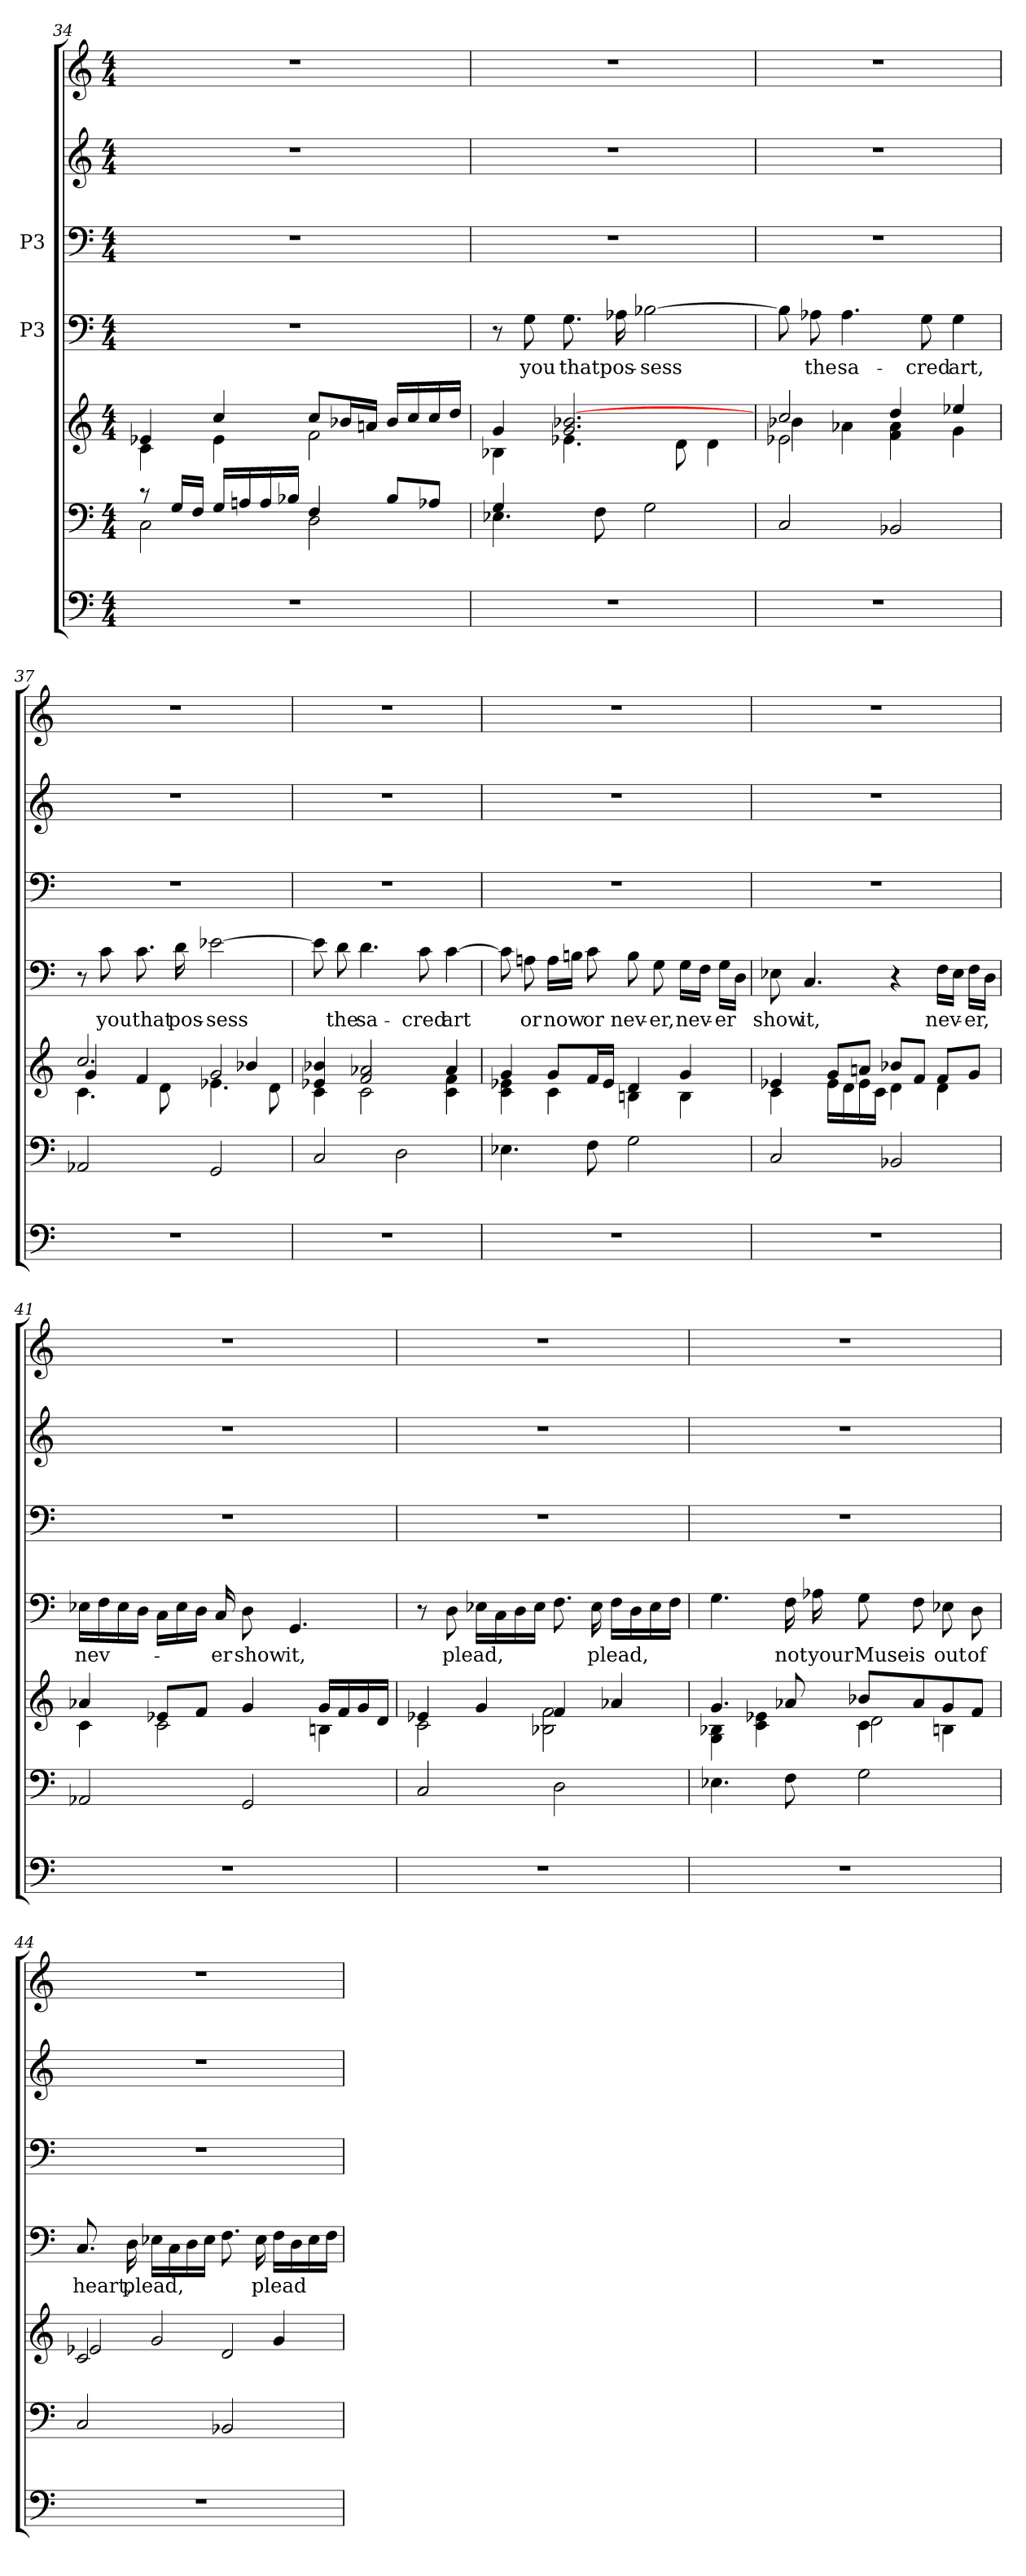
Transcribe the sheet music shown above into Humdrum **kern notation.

**kern	**kern	**kern	**kern	**text	**kern	**kern	**kern
*part7	*part6	*part5	*part4	*part4	*part3	*part2	*part1
*staff7	*staff6	*staff5	*staff4	*staff4	*staff3	*staff2	*staff1
*	*	*	*I"P3	*	*I"P3	*	*
*clefF4	*clefF4	*clefG2	*clefF4	*	*clefF4	*clefG2	*clefG2
*k[]	*k[]	*k[]	*k[]	*	*k[]	*k[]	*k[]
*C:	*C:	*C:	*C:	*	*C:	*C:	*C:
*M4/4	*M4/4	*M4/4	*M4/4	*	*M4/4	*M4/4	*M4/4
=34	=34	=34	=34	=34	=34	=34	=34
*	*^	*^	*	*	*	*	*
1r	8rc	2C\	4e-/	4c\	1r	.	1r	1r	1r
.	16G/LL	.	.	.	.	.	.	.	.
.	16F/JJ	.	.	.	.	.	.	.	.
.	16G/LL	.	4cc/	4e-\	.	.	.	.	.
.	16An/	.	.	.	.	.	.	.	.
.	16A/	.	.	.	.	.	.	.	.
.	16B-/JJ	.	.	.	.	.	.	.	.
.	4F/	2D\	8cc/L	2f\	.	.	.	.	.
.	.	.	16b-/L	.	.	.	.	.	.
.	.	.	16an/JJ	.	.	.	.	.	.
.	8B-/L	.	16b-/LL	.	.	.	.	.	.
.	.	.	16cc/	.	.	.	.	.	.
.	8A-X/J	.	16cc/	.	.	.	.	.	.
.	.	.	16dd/JJ	.	.	.	.	.	.
!!LO:LB:g=z
=35	=35	=35	=35	=35	=35	=35	=35	=35	=35
1r	4G/	4.E-\	4g/	4B-\	8r	.	1r	1r	1r
!	!	!	!	!	!	!LO:LY:b	!	!	!
.	.	.	.	.	8G\	you	.	.	.
!	!	!	!	!	!	!LO:LY:b	!	!	!
.	2.ryy	.	2.g/ [>2.b-/	4.e-\	8.G\	that	.	.	.
.	.	8F\	.	.	.	.	.	.	.
!	!	!	!	!	!	!LO:LY:b	!	!	!
.	.	.	.	.	16A-\	pos-	.	.	.
!	!	!	!	!	!	!LO:LY:b	!	!	!
.	.	2G\	.	.	[>2B-\	-sess	.	.	.
.	.	.	.	8d\	.	.	.	.	.
.	.	.	.	4d\	.	.	.	.	.
*	*v	*v	*	*	*	*	*	*	*
=36	=36	=36	=36	=36	=36	=36	=36	=36
*	*	*	*^	*	*	*	*	*
1r	2C/	2cc/	2e-\	4b-\	8B-\]	.	1r	1r	1r
!	!	!	!	!	!	!LO:LY:b	!	!	!
.	.	.	.	.	8A-\	the	.	.	.
!	!	!	!	!	!	!LO:LY:b	!	!	!
.	.	.	.	4a-\	4.A-\	sa-	.	.	.
.	2BB-/	4dd/	4f\ 4a-\	2ryy	.	.	.	.	.
!	!	!	!	!	!	!LO:LY:b	!	!	!
.	.	.	.	.	8G\	-cred	.	.	.
!	!	!	!	!	!	!LO:LY:b	!	!	!
.	.	4ee-/	4g\	.	4G\	art,	.	.	.
=37	=37	=37	=37	=37	=37	=37	=37	=37	=37
1r	2AA-/	2.cc/	4.c\	4g/	8r	.	1r	1r	1r
!	!	!	!	!	!	!LO:LY:b	!	!	!
.	.	.	.	.	8c\	you	.	.	.
!	!	!	!	!	!	!LO:LY:b	!	!	!
.	.	.	.	4f/	8.c\	that	.	.	.
.	.	.	8d\	.	.	.	.	.	.
!	!	!	!	!	!	!LO:LY:b	!	!	!
.	.	.	.	.	16d\	pos-	.	.	.
!	!	!	!	!	!	!LO:LY:b	!	!	!
.	2GG/	.	4.e-\	2g/	[>2e-\	-sess	.	.	.
.	.	4b-/	.	.	.	.	.	.	.
.	.	.	8d\	.	.	.	.	.	.
*	*	*	*v	*v	*	*	*	*	*
!!LO:LB:g=z
=38	=38	=38	=38	=38	=38	=38	=38	=38
1r	2C/	4e-/ 4b-/	4c\	8e-\]	.	1r	1r	1r
!	!	!	!	!	!LO:LY:b	!	!	!
.	.	.	.	8d\	the	.	.	.
!	!	!	!	!	!LO:LY:b	!	!	!
.	.	2f/ 2a-/	2c\	4.d\	sa-	.	.	.
.	2D\	.	.	.	.	.	.	.
!	!	!	!	!	!LO:LY:b	!	!	!
.	.	.	.	8c\	-cred	.	.	.
!	!	!	!	!	!LO:LY:b	!	!	!
.	.	4a-/	4c\ 4f\	[>4c\	art	.	.	.
=39	=39	=39	=39	=39	=39	=39	=39	=39
1r	4.E-\	4g/	4c\ 4e-\	8c\]	.	1r	1r	1r
!	!	!	!	!	!LO:LY:b	!	!	!
.	.	.	.	8An\	or	.	.	.
!	!	!	!	!	!LO:LY:b	!	!	!
.	.	8g/L	4c\	16A\LL	now	.	.	.
.	.	.	.	16Bn\JJ	.	.	.	.
!	!	!	!	!	!LO:LY:b	!	!	!
.	8F\	16f/L	.	8c\	or	.	.	.
.	.	16e-/JJ	.	.	.	.	.	.
!	!	!	!	!	!LO:LY:b	!	!	!
.	2G\	4d/	4Bn\	8B\	nev-	.	.	.
!	!	!	!	!	!LO:LY:b	!	!	!
.	.	.	.	8G\	-er,	.	.	.
!	!	!	!	!	!LO:LY:b	!	!	!
.	.	4g/	4B\	16G\LL	nev-	.	.	.
.	.	.	.	16F\JJ	.	.	.	.
!	!	!	!	!	!LO:LY:b	!	!	!
.	.	.	.	16G\LL	-er	.	.	.
.	.	.	.	16D\JJ	.	.	.	.
=40	=40	=40	=40	=40	=40	=40	=40	=40
!	!	!	!	!	!LO:LY:b	!	!	!
1r	2C/	4e-/	4c\	8E-\	show	1r	1r	1r
!	!	!	!	!	!LO:LY:b	!	!	!
.	.	.	.	4.C/	it,	.	.	.
.	.	8g/L	16e-\LL	.	.	.	.	.
.	.	.	16d\	.	.	.	.	.
.	.	8an/J	16e-\	.	.	.	.	.
.	.	.	16c\JJ	.	.	.	.	.
.	2BB-/	8b-/L	4d\	4r	.	.	.	.
.	.	8f/J	.	.	.	.	.	.
!	!	!	!	!	!LO:LY:b	!	!	!
.	.	8f/L	4d\	16F\LL	nev-	.	.	.
.	.	.	.	16E-\JJ	.	.	.	.
!	!	!	!	!	!LO:LY:b	!	!	!
.	.	8g/J	.	16F\LL	-er,	.	.	.
.	.	.	.	16D\JJ	.	.	.	.
!!LO:PB:g=z
=41	=41	=41	=41	=41	=41	=41	=41	=41
!	!	!	!	!	!LO:LY:b	!	!	!
1r	2AA-/	4a-/	4c\	16E-\LL	nev-	1r	1r	1r
.	.	.	.	16F\	.	.	.	.
.	.	.	.	16E-\	.	.	.	.
.	.	.	.	16D\JJ	.	.	.	.
.	.	8e-/L	2c\	16C\LL	.	.	.	.
.	.	.	.	16E-\	.	.	.	.
.	.	8f/J	.	16D\JJ	.	.	.	.
!	!	!	!	!	!LO:LY:b	!	!	!
.	.	.	.	16C/	-er	.	.	.
!	!	!	!	!	!LO:LY:b	!	!	!
.	2GG/	4g/	.	8D\	show	.	.	.
!	!	!	!	!	!LO:LY:b	!	!	!
.	.	.	.	4.GG/	it,	.	.	.
.	.	16g/LL	4Bn\	.	.	.	.	.
.	.	16f/	.	.	.	.	.	.
.	.	16g/	.	.	.	.	.	.
.	.	16d/JJ	.	.	.	.	.	.
=42	=42	=42	=42	=42	=42	=42	=42	=42
1r	2C/	4e-/	2c\	8r	.	1r	1r	1r
!	!	!	!	!	!LO:LY:b	!	!	!
.	.	.	.	8D\	plead,	.	.	.
.	.	4g/	.	16E-\LL	.	.	.	.
.	.	.	.	16C\	.	.	.	.
.	.	.	.	16D\	.	.	.	.
.	.	.	.	16E-\JJ	.	.	.	.
.	2D\	4f/	2B-\ 2f\	8.F\	.	.	.	.
!	!	!	!	!	!LO:LY:b	!	!	!
.	.	.	.	16E-\	plead,	.	.	.
.	.	4a-/	.	16F\LL	.	.	.	.
.	.	.	.	16D\	.	.	.	.
.	.	.	.	16E-\	.	.	.	.
.	.	.	.	16F\JJ	.	.	.	.
!!LO:LB:g=z
=43	=43	=43	=43	=43	=43	=43	=43	=43
*	*	*	*^	*	*	*	*	*
1r	4.E-\	4.g/	4G\ 4B-\	2ryy	4.G\	.	1r	1r	1r
.	.	.	4c\ 4e-\	.	.	.	.	.	.
!	!	!	!	!	!	!LO:LY:b	!	!	!
.	8F\	8a-/	.	.	16F\	not	.	.	.
!	!	!	!	!	!	!LO:LY:b	!	!	!
.	.	.	.	.	16A-\	your	.	.	.
!	!	!	!	!	!	!LO:LY:b	!	!	!
.	2G\	8b-/L	4c\	2d\	8G\	Muse	.	.	.
!	!	!	!	!	!	!LO:LY:b	!	!	!
.	.	8a-/	.	.	8F\	is	.	.	.
!	!	!	!	!	!	!LO:LY:b	!	!	!
.	.	8g/	4Bn\	.	8E-\	out	.	.	.
!	!	!	!	!	!	!LO:LY:b	!	!	!
.	.	8f/J	.	.	8D\	of	.	.	.
=44	=44	=44	=44	=44	=44	=44	=44	=44	=44
!	!	!	!	!	!	!LO:LY:b	!	!	!
1r	2C/	4ryy	2c/	2e-/	8.C/	heart,	1r	1r	1r
!	!	!	!	!	!	!LO:LY:b	!	!	!
.	.	.	.	.	16D\	plead,	.	.	.
.	.	2g/	.	.	16E-\LL	.	.	.	.
.	.	.	.	.	16C\	.	.	.	.
.	.	.	.	.	16D\	.	.	.	.
.	.	.	.	.	16E-\JJ	.	.	.	.
.	2BB-/	.	2d/	2ryy	8.F\	.	.	.	.
!	!	!	!	!	!	!LO:LY:b	!	!	!
.	.	.	.	.	16E-\	plead	.	.	.
.	.	4g/	.	.	16F\LL	.	.	.	.
.	.	.	.	.	16D\	.	.	.	.
.	.	.	.	.	16E-\	.	.	.	.
.	.	.	.	.	16F\JJ	.	.	.	.
*	*	*v	*v	*v	*	*	*	*	*
=	=	=	=	=	=	=	=
*-	*-	*-	*-	*-	*-	*-	*-
